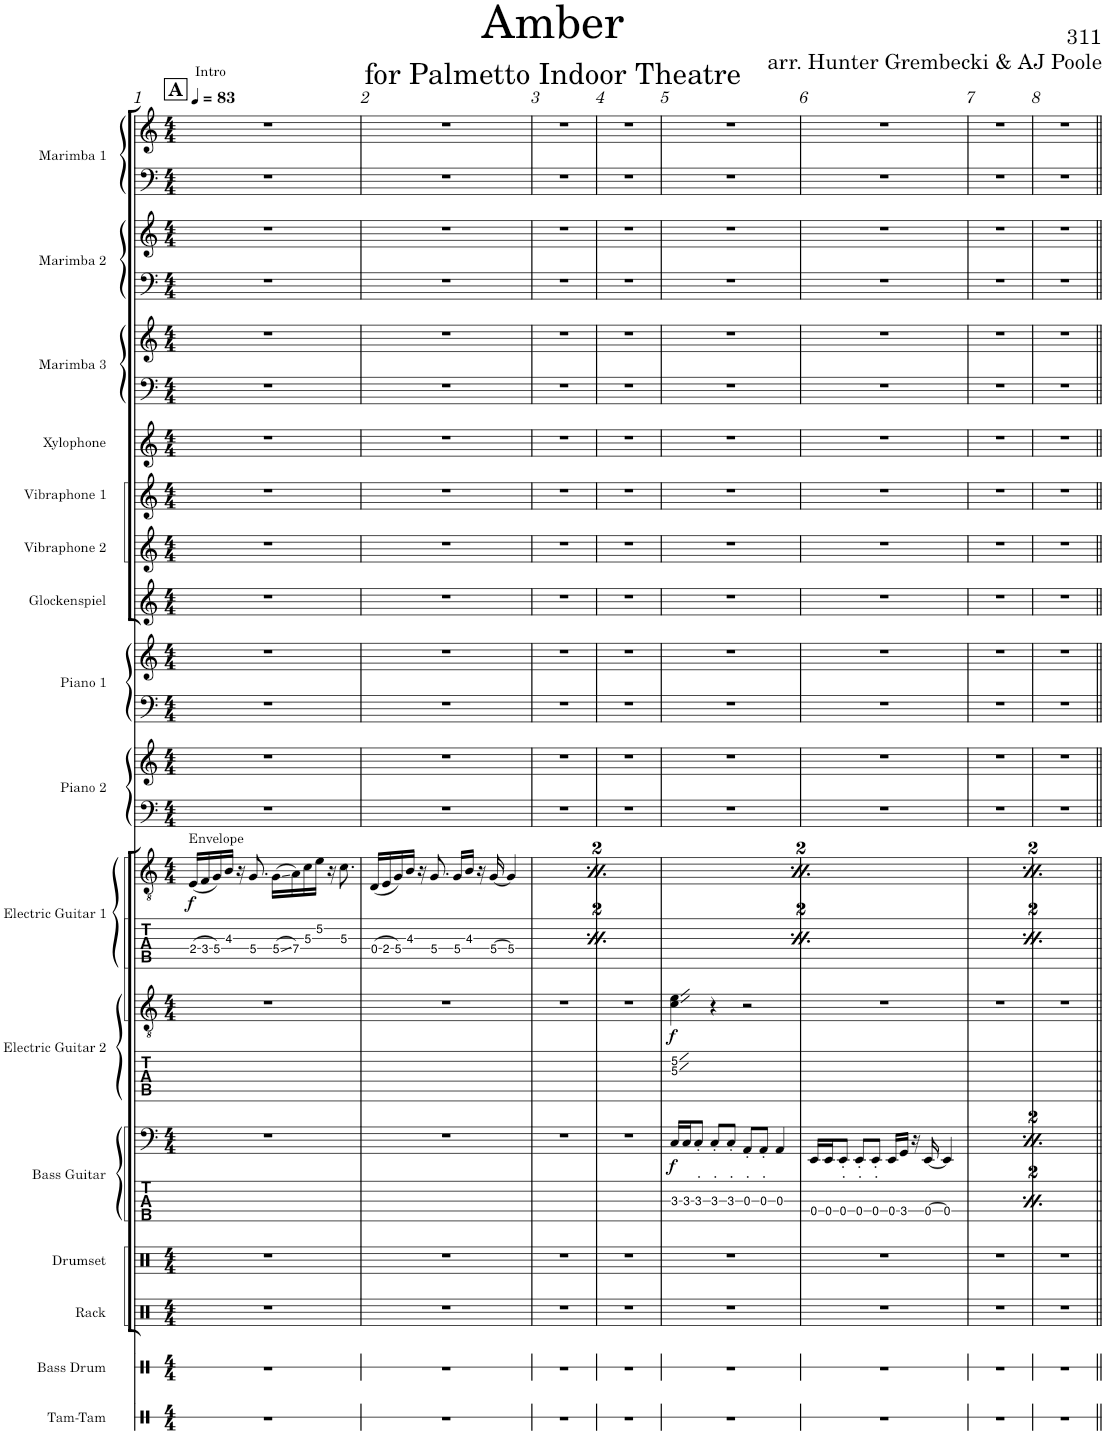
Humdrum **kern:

**kern	**kern	**kern	**kern	**kern	**kern	**dynam	**kern	**kern	**dynam	**kern	**kern	**dynam	**kern	**kern	**kern	**kern	**kern	**kern	**kern	**kern	**kern	**kern	**kern	**kern	**kern	**kern
*part16	*part15	*part14	*part13	*part12	*part12	*part12	*part11	*part11	*part11	*part10	*part10	*part10	*part9	*part9	*part8	*part8	*part7	*part6	*part5	*part4	*part3	*part3	*part2	*part2	*part1	*part1
*staff24	*staff23	*staff22	*staff21	*staff20	*staff19	*staff19/20	*staff18	*staff17	*staff17/18	*staff16	*staff15	*staff15/16	*staff14	*staff13	*staff12	*staff11	*staff10	*staff9	*staff8	*staff7	*staff6	*staff5	*staff4	*staff3	*staff2	*staff1
*I"Tam-Tam	*I"Bass Drum	*I"Rack	*I"Drumset	*I"Bass Guitar	*	*	*I"Electric Guitar 2	*	*	*I"Electric Guitar 1	*	*	*I"Piano 2	*	*I"Piano 1	*	*I"Glockenspiel	*I"Vibraphone 2	*I"Vibraphone 1	*I"Xylophone	*I"Marimba 3	*	*I"Marimba 2	*	*I"Marimba 1	*
*I'Tam	*I'BD	*I'Rack	*I'D. Set	*I'B. Guit.	*	*	*I'El. Guit. 2	*	*	*I'El. Guit. 1	*	*	*I'Pno. 2	*	*I'Pno. 1	*	*I'Glock.	*I'Vib. 2	*I'Vib. 1	*I'Xyl.	*I'Mrm. 3	*	*I'Mrm. 2	*	*I'Mrm. 1	*
*stria1	*stria1	*	*	*stria5	*	*	*stria6	*	*	*stria6	*	*	*	*	*	*	*	*	*	*	*	*	*	*	*	*
*clefX	*clefX	*clefX	*clefX	*	*clefF4	*	*	*clefGv2	*	*	*clefGv2	*	*clefF4	*clefG2	*clefF4	*clefG2	*clefG2	*clefG2	*clefG2	*clefG2	*clefF4	*clefG2	*clefF4	*clefG2	*clefF4	*clefG2
*	*	*	*	*Trd7c12	*Trd7c12	*	*	*	*	*	*	*	*	*	*	*	*Trd-14c-24	*	*	*Trd-7c-12	*	*	*	*	*	*
*k[]	*k[]	*k[]	*k[]	*k[]	*k[]	*	*k[]	*k[]	*	*k[]	*k[]	*	*k[]	*k[]	*k[]	*k[]	*k[]	*k[]	*k[]	*k[]	*k[]	*k[]	*k[]	*k[]	*k[]	*k[]
*M4/4	*M4/4	*M4/4	*M4/4	*M4/4	*M4/4	*	*M4/4	*M4/4	*	*M4/4	*M4/4	*	*M4/4	*M4/4	*M4/4	*M4/4	*M4/4	*M4/4	*M4/4	*M4/4	*M4/4	*M4/4	*M4/4	*M4/4	*M4/4	*M4/4
*MM83	*MM83	*MM83	*MM83	*MM83	*MM83	*	*MM83	*MM83	*	*MM83	*MM83	*	*MM83	*MM83	*MM83	*MM83	*MM83	*MM83	*MM83	*MM83	*MM83	*MM83	*MM83	*MM83	*MM83	*MM83
!!LO:REH:place=s1:a:B:cj:fs=14:t=A
=1	=1	=1	=1	=1	=1	=1	=1	=1	=1	=1	=1	=1	=1	=1	=1	=1	=1	=1	=1	=1	=1	=1	=1	=1	=1	=1
!	!	!	!	!	!	!	!	!	!	!	!	!	!	!	!	!	!	!	!	!	!	!	!	!	!	!LO:TX:a:t=Intro
!	!	!	!	!	!	!	!	!	!	!	!LO:TX:a:t=Envelope	!	!	!	!	!	!	!	!	!	!	!	!	!	!	!
!	!	!	!	!	!	!	!	!	!	!	!	!LO:DY:b	!	!	!	!	!	!	!	!	!	!	!	!	!	!
1r	1r	1r	1r	1r	1r	.	1r	1r	.	16ELL	(16E/LL	f	1r	1r	1r	1r	1r	1r	1r	1r	1r	1r	1r	1r	1r	1r
.	.	.	.	.	.	.	.	.	.	16FJ	16F/	.	.	.	.	.	.	.	.	.	.	.	.	.	.	.
.	.	.	.	.	.	.	.	.	.	16GL	16G/)	.	.	.	.	.	.	.	.	.	.	.	.	.	.	.
.	.	.	.	.	.	.	.	.	.	16BJJ	16B/JJ	.	.	.	.	.	.	.	.	.	.	.	.	.	.	.
.	.	.	.	.	.	.	.	.	.	16r	16r	.	.	.	.	.	.	.	.	.	.	.	.	.	.	.
.	.	.	.	.	.	.	.	.	.	8.G	8.G/	.	.	.	.	.	.	.	.	.	.	.	.	.	.	.
.	.	.	.	.	.	.	.	.	.	16GLL	(16G\LL	.	.	.	.	.	.	.	.	.	.	.	.	.	.	.
.	.	.	.	.	.	.	.	.	.	16AJ	16A\)	.	.	.	.	.	.	.	.	.	.	.	.	.	.	.
.	.	.	.	.	.	.	.	.	.	16cL	16c\	.	.	.	.	.	.	.	.	.	.	.	.	.	.	.
.	.	.	.	.	.	.	.	.	.	16eJJ	16e\JJ	.	.	.	.	.	.	.	.	.	.	.	.	.	.	.
.	.	.	.	.	.	.	.	.	.	16r	16r	.	.	.	.	.	.	.	.	.	.	.	.	.	.	.
.	.	.	.	.	.	.	.	.	.	8.c	8.c\	.	.	.	.	.	.	.	.	.	.	.	.	.	.	.
=2	=2	=2	=2	=2	=2	=2	=2	=2	=2	=2	=2	=2	=2	=2	=2	=2	=2	=2	=2	=2	=2	=2	=2	=2	=2	=2
1r	1r	1r	1r	1r	1r	.	1r	1r	.	16DLL	(16D/LL	.	1r	1r	1r	1r	1r	1r	1r	1r	1r	1r	1r	1r	1r	1r
.	.	.	.	.	.	.	.	.	.	16EJ	16E/	.	.	.	.	.	.	.	.	.	.	.	.	.	.	.
.	.	.	.	.	.	.	.	.	.	16GL	16G/)	.	.	.	.	.	.	.	.	.	.	.	.	.	.	.
.	.	.	.	.	.	.	.	.	.	16BJJ	16B/JJ	.	.	.	.	.	.	.	.	.	.	.	.	.	.	.
.	.	.	.	.	.	.	.	.	.	16r	16r	.	.	.	.	.	.	.	.	.	.	.	.	.	.	.
.	.	.	.	.	.	.	.	.	.	8.G	8.G/	.	.	.	.	.	.	.	.	.	.	.	.	.	.	.
.	.	.	.	.	.	.	.	.	.	16GLL	16G/LL	.	.	.	.	.	.	.	.	.	.	.	.	.	.	.
.	.	.	.	.	.	.	.	.	.	16BJJ	16B/JJ	.	.	.	.	.	.	.	.	.	.	.	.	.	.	.
.	.	.	.	.	.	.	.	.	.	16r	16r	.	.	.	.	.	.	.	.	.	.	.	.	.	.	.
.	.	.	.	.	.	.	.	.	.	[16G	[16G/	.	.	.	.	.	.	.	.	.	.	.	.	.	.	.
.	.	.	.	.	.	.	.	.	.	4G]	4G/]	.	.	.	.	.	.	.	.	.	.	.	.	.	.	.
=3	=3	=3	=3	=3	=3	=3	=3	=3	=3	=3	=3	=3	=3	=3	=3	=3	=3	=3	=3	=3	=3	=3	=3	=3	=3	=3
!	!	!	!	!	!	!	!	!	!	!	!LO:TX:a:t=Envelope	!	!	!	!	!	!	!	!	!	!	!	!	!	!	!
!	!	!	!	!	!	!	!	!	!	!	!	!LO:DY:b	!	!	!	!	!	!	!	!	!	!	!	!	!	!
1r	1r	1r	1r	1r	1r	.	1r	1r	.	16ELL	(16E/LL	f	1r	1r	1r	1r	1r	1r	1r	1r	1r	1r	1r	1r	1r	1r
.	.	.	.	.	.	.	.	.	.	16FJ	16F/	.	.	.	.	.	.	.	.	.	.	.	.	.	.	.
.	.	.	.	.	.	.	.	.	.	16GL	16G/)	.	.	.	.	.	.	.	.	.	.	.	.	.	.	.
.	.	.	.	.	.	.	.	.	.	16BJJ	16B/JJ	.	.	.	.	.	.	.	.	.	.	.	.	.	.	.
.	.	.	.	.	.	.	.	.	.	16r	16r	.	.	.	.	.	.	.	.	.	.	.	.	.	.	.
.	.	.	.	.	.	.	.	.	.	8.G	8.G/	.	.	.	.	.	.	.	.	.	.	.	.	.	.	.
.	.	.	.	.	.	.	.	.	.	16GLL	(16G\LL	.	.	.	.	.	.	.	.	.	.	.	.	.	.	.
.	.	.	.	.	.	.	.	.	.	16AJ	16A\)	.	.	.	.	.	.	.	.	.	.	.	.	.	.	.
.	.	.	.	.	.	.	.	.	.	16cL	16c\	.	.	.	.	.	.	.	.	.	.	.	.	.	.	.
.	.	.	.	.	.	.	.	.	.	16eJJ	16e\JJ	.	.	.	.	.	.	.	.	.	.	.	.	.	.	.
.	.	.	.	.	.	.	.	.	.	16r	16r	.	.	.	.	.	.	.	.	.	.	.	.	.	.	.
.	.	.	.	.	.	.	.	.	.	8.c	8.c\	.	.	.	.	.	.	.	.	.	.	.	.	.	.	.
=4	=4	=4	=4	=4	=4	=4	=4	=4	=4	=4	=4	=4	=4	=4	=4	=4	=4	=4	=4	=4	=4	=4	=4	=4	=4	=4
1r	1r	1r	1r	1r	1r	.	1r	1r	.	16DLL	(16D/LL	.	1r	1r	1r	1r	1r	1r	1r	1r	1r	1r	1r	1r	1r	1r
.	.	.	.	.	.	.	.	.	.	16EJ	16E/	.	.	.	.	.	.	.	.	.	.	.	.	.	.	.
.	.	.	.	.	.	.	.	.	.	16GL	16G/)	.	.	.	.	.	.	.	.	.	.	.	.	.	.	.
.	.	.	.	.	.	.	.	.	.	16BJJ	16B/JJ	.	.	.	.	.	.	.	.	.	.	.	.	.	.	.
.	.	.	.	.	.	.	.	.	.	16r	16r	.	.	.	.	.	.	.	.	.	.	.	.	.	.	.
.	.	.	.	.	.	.	.	.	.	8.G	8.G/	.	.	.	.	.	.	.	.	.	.	.	.	.	.	.
.	.	.	.	.	.	.	.	.	.	16GLL	16G/LL	.	.	.	.	.	.	.	.	.	.	.	.	.	.	.
.	.	.	.	.	.	.	.	.	.	16BJJ	16B/JJ	.	.	.	.	.	.	.	.	.	.	.	.	.	.	.
.	.	.	.	.	.	.	.	.	.	16r	16r	.	.	.	.	.	.	.	.	.	.	.	.	.	.	.
.	.	.	.	.	.	.	.	.	.	[16G	[16G/	.	.	.	.	.	.	.	.	.	.	.	.	.	.	.
.	.	.	.	.	.	.	.	.	.	4G]	4G/]	.	.	.	.	.	.	.	.	.	.	.	.	.	.	.
=5	=5	=5	=5	=5	=5	=5	=5	=5	=5	=5	=5	=5	=5	=5	=5	=5	=5	=5	=5	=5	=5	=5	=5	=5	=5	=5
!	!	!	!	!	!	!	!	!	!	!	!LO:TX:a:t=Envelope	!	!	!	!	!	!	!	!	!	!	!	!	!	!	!
!	!	!	!	!	!	!LO:DY:b	!	!	!LO:DY:b	!	!	!LO:DY:b	!	!	!	!	!	!	!	!	!	!	!	!	!	!
1r	1r	1r	1r	16CLL	16C/LL	f	4c 4e	4c\ 4e\	f	16ELL	(16E/LL	f	1r	1r	1r	1r	1r	1r	1r	1r	1r	1r	1r	1r	1r	1r
.	.	.	.	16CJ	16C/J	.	.	.	.	16FJ	16F/	.	.	.	.	.	.	.	.	.	.	.	.	.	.	.
.	.	.	.	8C'J	8C'/J	.	.	.	.	16GL	16G/)	.	.	.	.	.	.	.	.	.	.	.	.	.	.	.
.	.	.	.	.	.	.	.	.	.	16BJJ	16B/JJ	.	.	.	.	.	.	.	.	.	.	.	.	.	.	.
.	.	.	.	8C'L	8C'/L	.	4r	4r	.	16r	16r	.	.	.	.	.	.	.	.	.	.	.	.	.	.	.
.	.	.	.	.	.	.	.	.	.	8.G	8.G/	.	.	.	.	.	.	.	.	.	.	.	.	.	.	.
.	.	.	.	8C'J	8C'/J	.	.	.	.	.	.	.	.	.	.	.	.	.	.	.	.	.	.	.	.	.
.	.	.	.	8AA'L	8AA'/L	.	2r	2r	.	16GLL	(16G\LL	.	.	.	.	.	.	.	.	.	.	.	.	.	.	.
.	.	.	.	.	.	.	.	.	.	16AJ	16A\)	.	.	.	.	.	.	.	.	.	.	.	.	.	.	.
.	.	.	.	8AA'J	8AA'/J	.	.	.	.	16cL	16c\	.	.	.	.	.	.	.	.	.	.	.	.	.	.	.
.	.	.	.	.	.	.	.	.	.	16eJJ	16e\JJ	.	.	.	.	.	.	.	.	.	.	.	.	.	.	.
.	.	.	.	4AA	4AA/	.	.	.	.	16r	16r	.	.	.	.	.	.	.	.	.	.	.	.	.	.	.
.	.	.	.	.	.	.	.	.	.	8.c	8.c\	.	.	.	.	.	.	.	.	.	.	.	.	.	.	.
=6	=6	=6	=6	=6	=6	=6	=6	=6	=6	=6	=6	=6	=6	=6	=6	=6	=6	=6	=6	=6	=6	=6	=6	=6	=6	=6
1r	1r	1r	1r	16EELL	16EE/LL	.	1r	1r	.	16DLL	(16D/LL	.	1r	1r	1r	1r	1r	1r	1r	1r	1r	1r	1r	1r	1r	1r
.	.	.	.	16EEJ	16EE/J	.	.	.	.	16EJ	16E/	.	.	.	.	.	.	.	.	.	.	.	.	.	.	.
.	.	.	.	8EE'J	8EE'/J	.	.	.	.	16GL	16G/)	.	.	.	.	.	.	.	.	.	.	.	.	.	.	.
.	.	.	.	.	.	.	.	.	.	16BJJ	16B/JJ	.	.	.	.	.	.	.	.	.	.	.	.	.	.	.
.	.	.	.	8EE'L	8EE'/L	.	.	.	.	16r	16r	.	.	.	.	.	.	.	.	.	.	.	.	.	.	.
.	.	.	.	.	.	.	.	.	.	8.G	8.G/	.	.	.	.	.	.	.	.	.	.	.	.	.	.	.
.	.	.	.	8EE'J	8EE'/J	.	.	.	.	.	.	.	.	.	.	.	.	.	.	.	.	.	.	.	.	.
.	.	.	.	16EELL	16EE/LL	.	.	.	.	16GLL	16G/LL	.	.	.	.	.	.	.	.	.	.	.	.	.	.	.
.	.	.	.	16GGJJ	16GG/JJ	.	.	.	.	16BJJ	16B/JJ	.	.	.	.	.	.	.	.	.	.	.	.	.	.	.
.	.	.	.	16r	16r	.	.	.	.	16r	16r	.	.	.	.	.	.	.	.	.	.	.	.	.	.	.
.	.	.	.	[16EE	[16EE/	.	.	.	.	[16G	[16G/	.	.	.	.	.	.	.	.	.	.	.	.	.	.	.
.	.	.	.	4EE]	4EE/]	.	.	.	.	4G]	4G/]	.	.	.	.	.	.	.	.	.	.	.	.	.	.	.
=7	=7	=7	=7	=7	=7	=7	=7	=7	=7	=7	=7	=7	=7	=7	=7	=7	=7	=7	=7	=7	=7	=7	=7	=7	=7	=7
!	!	!	!	!	!	!	!	!	!	!	!LO:TX:a:t=Envelope	!	!	!	!	!	!	!	!	!	!	!	!	!	!	!
!	!	!	!	!	!	!LO:DY:b	!	!	!	!	!	!LO:DY:b	!	!	!	!	!	!	!	!	!	!	!	!	!	!
1r	1r	1r	1r	16CLL	16C/LL	f	1r	1r	.	16ELL	(16E/LL	f	1r	1r	1r	1r	1r	1r	1r	1r	1r	1r	1r	1r	1r	1r
.	.	.	.	16CJ	16C/J	.	.	.	.	16FJ	16F/	.	.	.	.	.	.	.	.	.	.	.	.	.	.	.
.	.	.	.	8C'J	8C'/J	.	.	.	.	16GL	16G/)	.	.	.	.	.	.	.	.	.	.	.	.	.	.	.
.	.	.	.	.	.	.	.	.	.	16BJJ	16B/JJ	.	.	.	.	.	.	.	.	.	.	.	.	.	.	.
.	.	.	.	8C'L	8C'/L	.	.	.	.	16r	16r	.	.	.	.	.	.	.	.	.	.	.	.	.	.	.
.	.	.	.	.	.	.	.	.	.	8.G	8.G/	.	.	.	.	.	.	.	.	.	.	.	.	.	.	.
.	.	.	.	8C'J	8C'/J	.	.	.	.	.	.	.	.	.	.	.	.	.	.	.	.	.	.	.	.	.
.	.	.	.	8AA'L	8AA'/L	.	.	.	.	16GLL	(16G\LL	.	.	.	.	.	.	.	.	.	.	.	.	.	.	.
.	.	.	.	.	.	.	.	.	.	16AJ	16A\)	.	.	.	.	.	.	.	.	.	.	.	.	.	.	.
.	.	.	.	8AA'J	8AA'/J	.	.	.	.	16cL	16c\	.	.	.	.	.	.	.	.	.	.	.	.	.	.	.
.	.	.	.	.	.	.	.	.	.	16eJJ	16e\JJ	.	.	.	.	.	.	.	.	.	.	.	.	.	.	.
.	.	.	.	4AA	4AA/	.	.	.	.	16r	16r	.	.	.	.	.	.	.	.	.	.	.	.	.	.	.
.	.	.	.	.	.	.	.	.	.	8.c	8.c\	.	.	.	.	.	.	.	.	.	.	.	.	.	.	.
=8	=8	=8	=8	=8	=8	=8	=8	=8	=8	=8	=8	=8	=8	=8	=8	=8	=8	=8	=8	=8	=8	=8	=8	=8	=8	=8
1r	1r	1r	1r	16EELL	16EE/LL	.	1r	1r	.	16DLL	(16D/LL	.	1r	1r	1r	1r	1r	1r	1r	1r	1r	1r	1r	1r	1r	1r
.	.	.	.	16EEJ	16EE/J	.	.	.	.	16EJ	16E/	.	.	.	.	.	.	.	.	.	.	.	.	.	.	.
.	.	.	.	8EE'J	8EE'/J	.	.	.	.	16GL	16G/)	.	.	.	.	.	.	.	.	.	.	.	.	.	.	.
.	.	.	.	.	.	.	.	.	.	16BJJ	16B/JJ	.	.	.	.	.	.	.	.	.	.	.	.	.	.	.
.	.	.	.	8EE'L	8EE'/L	.	.	.	.	16r	16r	.	.	.	.	.	.	.	.	.	.	.	.	.	.	.
.	.	.	.	.	.	.	.	.	.	8.G	8.G/	.	.	.	.	.	.	.	.	.	.	.	.	.	.	.
.	.	.	.	8EE'J	8EE'/J	.	.	.	.	.	.	.	.	.	.	.	.	.	.	.	.	.	.	.	.	.
.	.	.	.	16EELL	16EE/LL	.	.	.	.	16GLL	16G/LL	.	.	.	.	.	.	.	.	.	.	.	.	.	.	.
.	.	.	.	16GGJJ	16GG/JJ	.	.	.	.	16BJJ	16B/JJ	.	.	.	.	.	.	.	.	.	.	.	.	.	.	.
.	.	.	.	16r	16r	.	.	.	.	16r	16r	.	.	.	.	.	.	.	.	.	.	.	.	.	.	.
.	.	.	.	[16EE	[16EE/	.	.	.	.	[16G	[16G/	.	.	.	.	.	.	.	.	.	.	.	.	.	.	.
.	.	.	.	4EE]	4EE/]	.	.	.	.	4G]	4G/]	.	.	.	.	.	.	.	.	.	.	.	.	.	.	.
=||	=||	=||	=||	=||	=||	=||	=||	=||	=||	=||	=||	=||	=||	=||	=||	=||	=||	=||	=||	=||	=||	=||	=||	=||	=||	=||
*-	*-	*-	*-	*-	*-	*-	*-	*-	*-	*-	*-	*-	*-	*-	*-	*-	*-	*-	*-	*-	*-	*-	*-	*-	*-	*-
